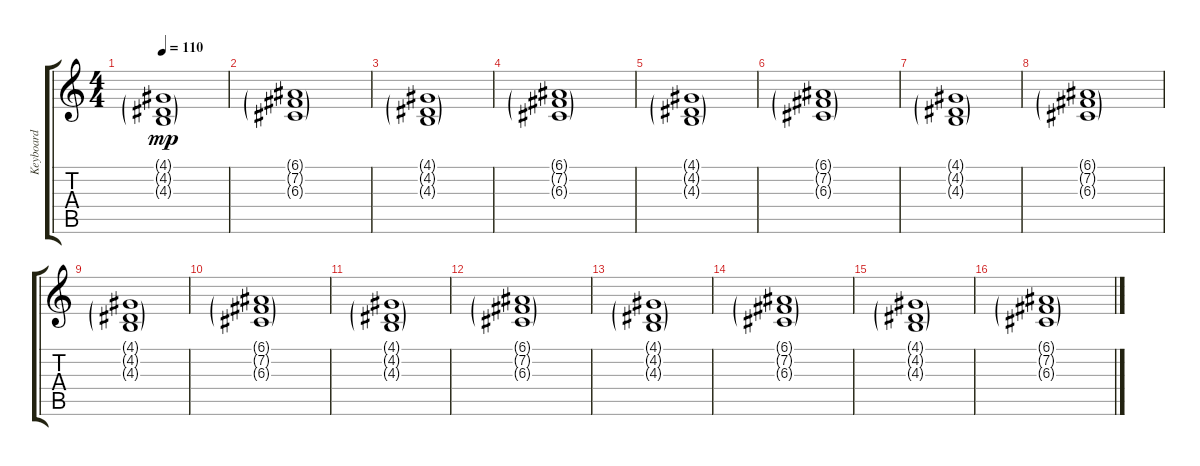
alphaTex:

\track ("Keyboard" "Keyboard") {instrument stringensemble2}
\staff {score tabs}
\tuning (E4 B3 G3 D3 A2 E2) {hide}
\ts (4 4)
\tempo 110
\clef g2
\ks c
(4.1{g} 4.2{g} 4.3{g}).1{dy mp} |
(6.1{g} 7.2{g} 6.3{g}).1 |
(4.1{g} 4.2{g} 4.3{g}).1 |
(6.1{g} 7.2{g} 6.3{g}).1 |
(4.1{g} 4.2{g} 4.3{g}).1 |
(6.1{g} 7.2{g} 6.3{g}).1 |
(4.1{g} 4.2{g} 4.3{g}).1 |
(6.1{g} 7.2{g} 6.3{g}).1 |
(4.1{g} 4.2{g} 4.3{g}).1 |
(6.1{g} 7.2{g} 6.3{g}).1 |
(4.1{g} 4.2{g} 4.3{g}).1 |
(6.1{g} 7.2{g} 6.3{g}).1 |
(4.1{g} 4.2{g} 4.3{g}).1 |
(6.1{g} 7.2{g} 6.3{g}).1 |
(4.1{g} 4.2{g} 4.3{g}).1 |
(6.1{g} 7.2{g} 6.3{g}).1
